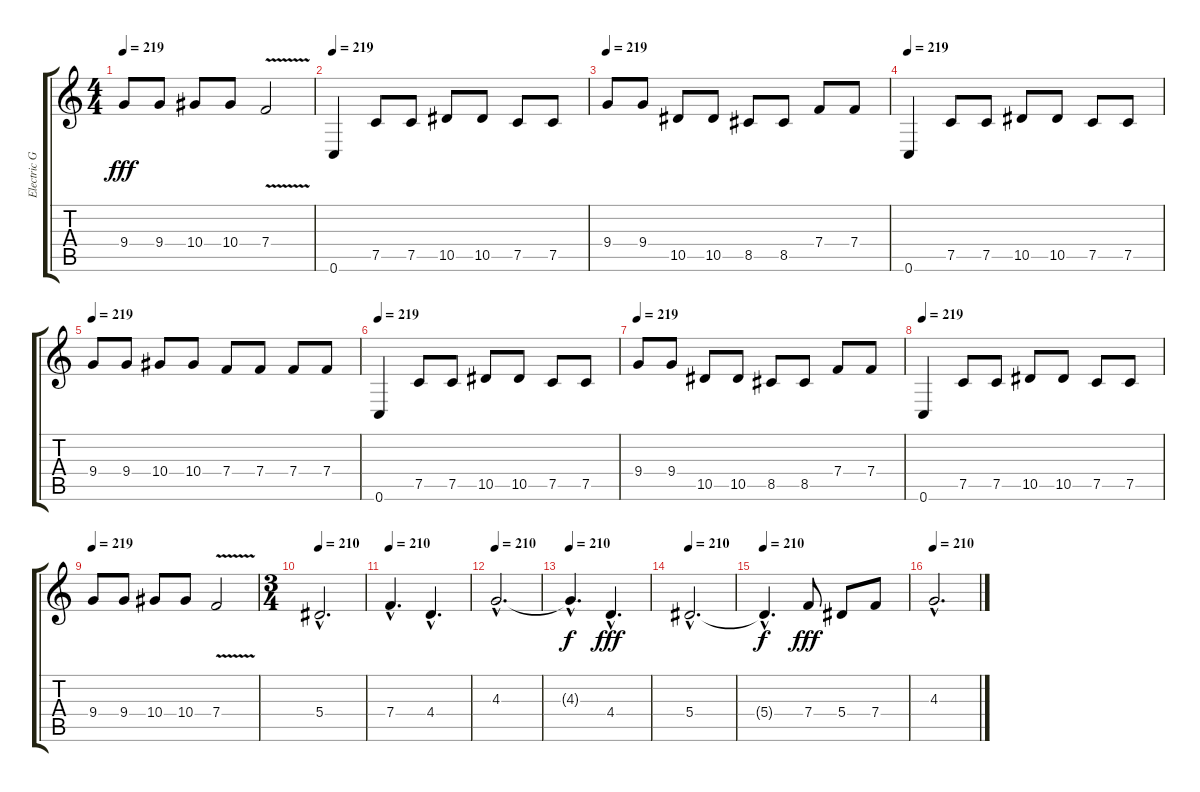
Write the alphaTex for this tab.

\track ("Electric Guitar 1" "Electric G") {instrument distortionguitar}
\staff {score tabs}
\tuning (C4 G3 Eb3 Bb2 F2 C2) {hide}
\ts (4 4)
\tempo 219
\clef g2
\ks c
9.4.8{dy fff} 9.4.8 10.4.8 10.4.8 7.4{v}.2 |
\tempo 219
0.6.4 7.5.8 7.5.8 10.5.8 10.5.8 7.5.8 7.5.8 |
\tempo 219
9.4.8 9.4.8 10.5.8 10.5.8 8.5.8 8.5.8 7.4.8 7.4.8 |
\tempo 219
0.6.4 7.5.8 7.5.8 10.5.8 10.5.8 7.5.8 7.5.8 |
\tempo 219
9.4.8 9.4.8 10.4.8 10.4.8 7.4.8 7.4.8 7.4.8 7.4.8 |
\tempo 219
0.6.4 7.5.8 7.5.8 10.5.8 10.5.8 7.5.8 7.5.8 |
\tempo 219
9.4.8 9.4.8 10.5.8 10.5.8 8.5.8 8.5.8 7.4.8 7.4.8 |
\tempo 219
0.6.4 7.5.8 7.5.8 10.5.8 10.5.8 7.5.8 7.5.8 |
\tempo 219
9.4.8 9.4.8 10.4.8 10.4.8 7.4{v}.2 |
\ts (3 4)
\tempo 210
5.4{hac}.2{d} |
\tempo 210
7.4{hac}.4{d} 4.4{hac}.4{d} |
\tempo 210
4.3{hac}.2{d} |
\tempo 210
4.3{hac t}.4{d dy f} 4.4{hac}.4{d dy fff} |
\tempo 210
5.4{hac}.2{d} |
\tempo 210
5.4{hac t}.4{d dy f} 7.4.8{dy fff} 5.4.8 7.4.8 |
\tempo 210
4.3{hac}.2{d}
